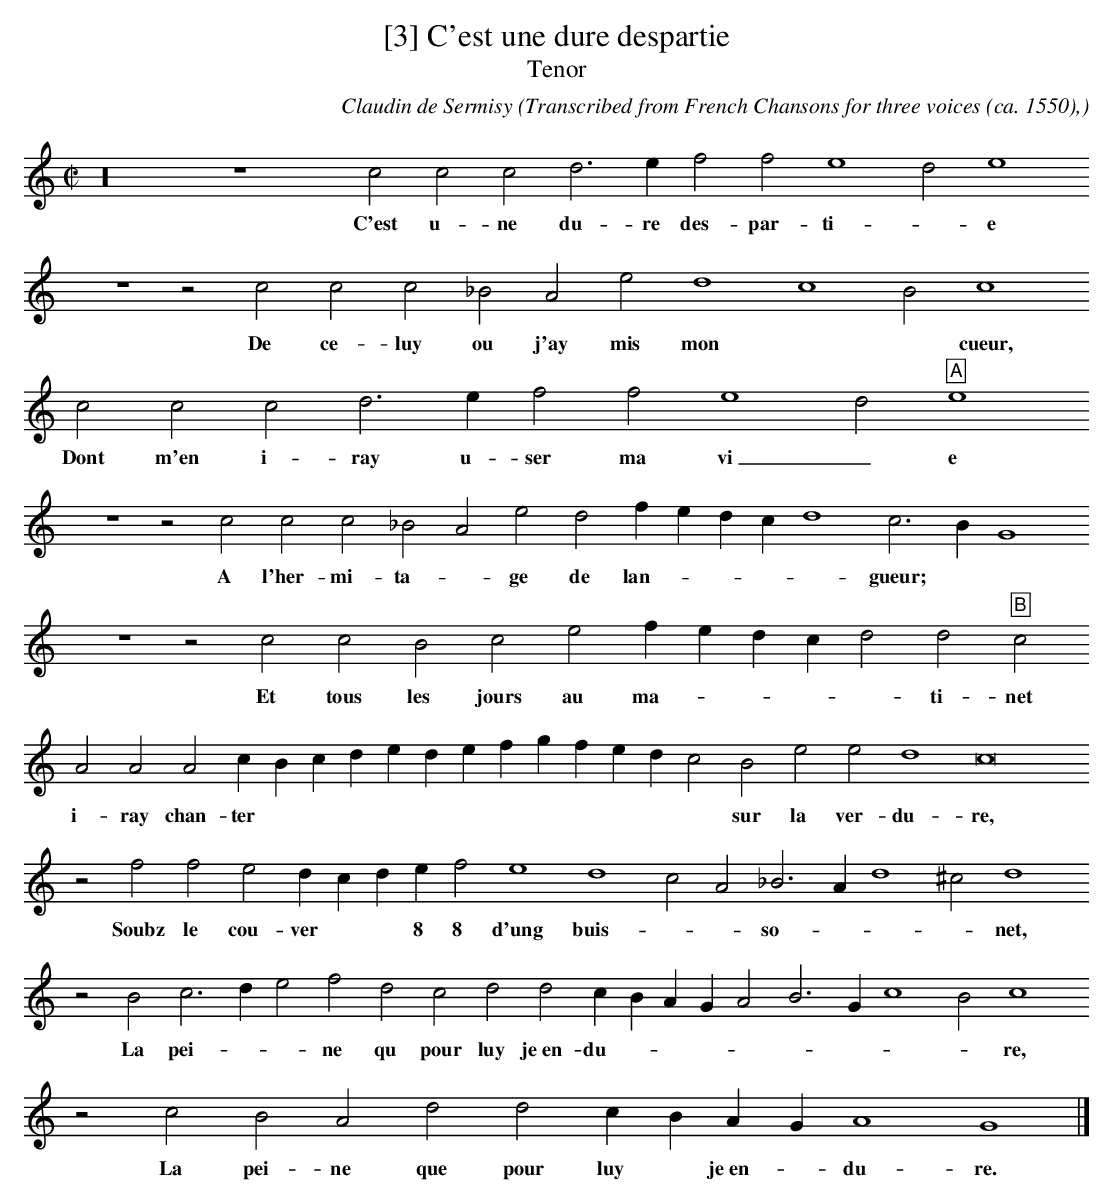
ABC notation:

X:1
T:[3] C'est une dure despartie
T:Tenor
O: Transcribed from French Chansons for three voices (ca. 1550),
O: Part I: Three-Part Chansons Printed by Gardane (1541),
O: Edited by Courtney S. Adams, A-R Editions, Inc. Madison, Wisconsin
C: Claudin de Sermisy
M:C|
L:1/2
K:G mix -8va
z8  z2 c c c d > e f f e2 d e2
w:C'est u- ne du- re des- par- ti- * e
z2 z c c c _B A e d2 c2 B c2
w:De ce- luy ou j'ay  mis mon * * cueur,
c c c d > e f f e2 d "A"e2
w:Dont m'en i- ray u- ser ma vi _ e
z2 z c c c _B A e d f/ e/ d/ c/ d2 c >  B G2
w:A l'her- mi- ta- * ge de lan- * * * *  gueur; * *
z2 z c c B c e f/ e/ d/ c/ d d "B"c
w:Et tous les jours au ma- * * * *  ti-  net
A A A c/ B/ c/ d/ e/ d/ e/ f/ g/ f/ e/ d/ c B e e d2 c4
w:i- ray chan- ter * * * * * * * * * * * * sur la ver- du- re,
z f f e d/ c/ d/ e/ f e2 d2 c A _B > A d2 ^c d2
w:Soubz le cou- ver * * 8 8 d'ung  buis- * * so- * * * net,
z B c > d e f d c d d c/ B/ A/ G/ A B > G c2 B c2
w:La pei- * * ne qu pour luy je~en- du- * * * * * * * * re,
z c B A  d d c/ B/ A/ G/ A2 G2 |]
w:La pei- ne que pour luy * je~en- * du-  re.
